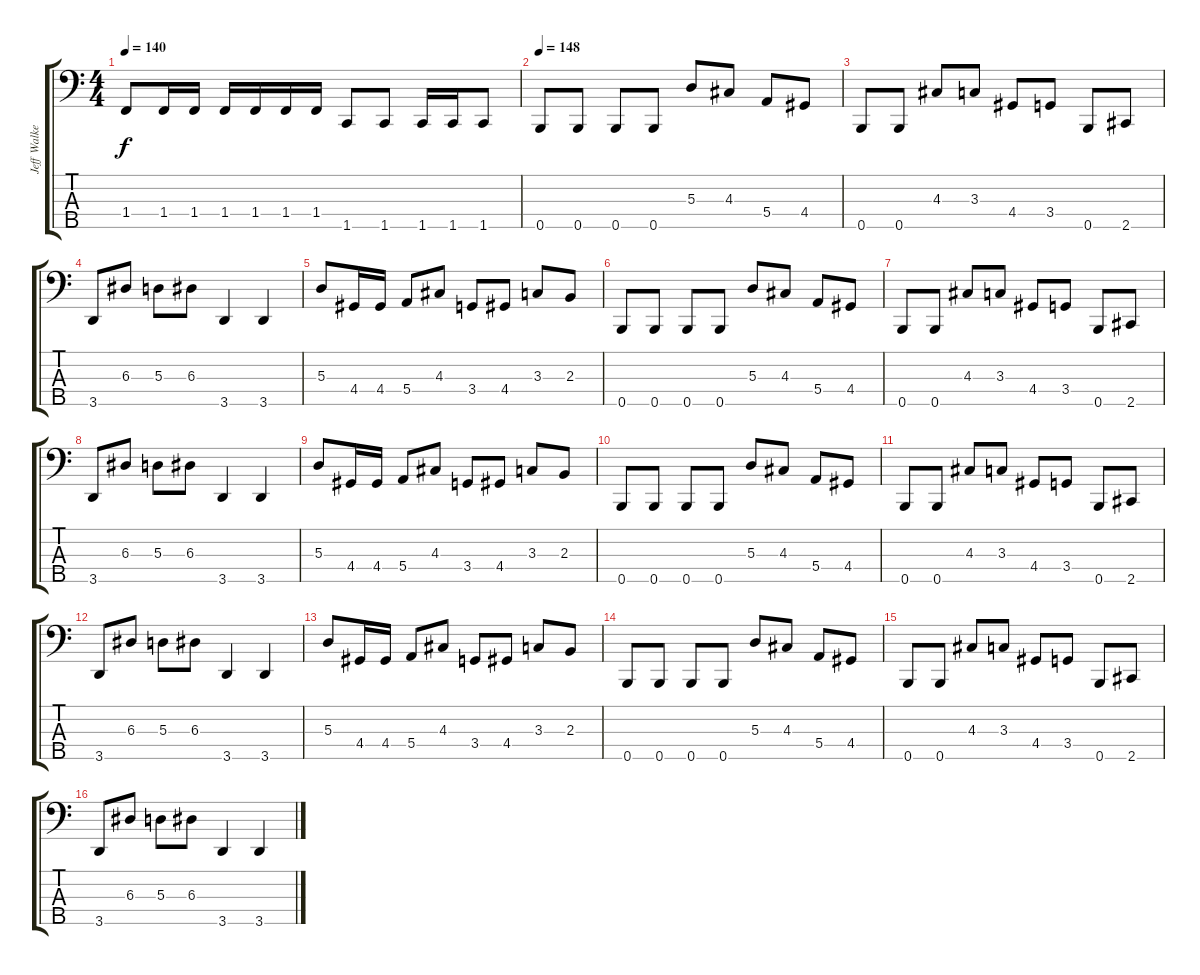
\track ("Jeff Walker" "Jeff Walke") {instrument electricbasspick}
\staff {score tabs}
\tuning (G2 D2 A1 E1 B0) {hide}
\ts (4 4)
\tempo 140
\clef f4
\ks c
1.4.8{dy f} 1.4.16 1.4.16 1.4.16 1.4.16 1.4.16 1.4.16 1.5.8 1.5.8 1.5.16 1.5.16 1.5.8 |
\tempo 148
0.5.8 0.5.8 0.5.8 0.5.8 5.3.8 4.3.8 5.4.8 4.4.8 |
0.5.8 0.5.8 4.3.8 3.3.8 4.4.8 3.4.8 0.5.8 2.5.8 |
3.5.8 6.3.8 5.3.8 6.3.8 3.5.4 3.5.4 |
5.3.8 4.4.16 4.4.16 5.4.8 4.3.8 3.4.8 4.4.8 3.3.8 2.3.8 |
0.5.8 0.5.8 0.5.8 0.5.8 5.3.8 4.3.8 5.4.8 4.4.8 |
0.5.8 0.5.8 4.3.8 3.3.8 4.4.8 3.4.8 0.5.8 2.5.8 |
3.5.8 6.3.8 5.3.8 6.3.8 3.5.4 3.5.4 |
5.3.8 4.4.16 4.4.16 5.4.8 4.3.8 3.4.8 4.4.8 3.3.8 2.3.8 |
0.5.8 0.5.8 0.5.8 0.5.8 5.3.8 4.3.8 5.4.8 4.4.8 |
0.5.8 0.5.8 4.3.8 3.3.8 4.4.8 3.4.8 0.5.8 2.5.8 |
3.5.8 6.3.8 5.3.8 6.3.8 3.5.4 3.5.4 |
5.3.8 4.4.16 4.4.16 5.4.8 4.3.8 3.4.8 4.4.8 3.3.8 2.3.8 |
0.5.8 0.5.8 0.5.8 0.5.8 5.3.8 4.3.8 5.4.8 4.4.8 |
0.5.8 0.5.8 4.3.8 3.3.8 4.4.8 3.4.8 0.5.8 2.5.8 |
3.5.8 6.3.8 5.3.8 6.3.8 3.5.4 3.5.4
